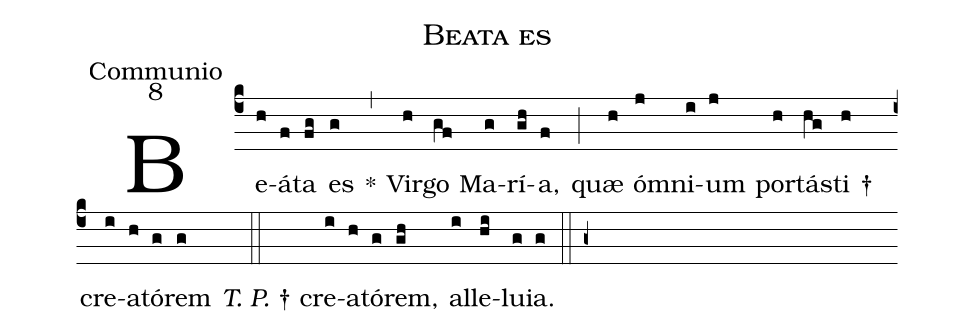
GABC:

name:Beata es;
office-part:Communio;
mode:8;
%%
(c4) Be(h)á(f)ta(fg) es(g) *(,) Vir(h)go(gf) Ma(g)rí(gh)a,(f) (;) quæ(h) óm(j)ni(i)um(j) por(h)tás(hg)ti(h) †() cre(i)a(h)tó(g)rem(g) (::) <i>T. P.</i> † cre(i)a(h)tó(g)rem,(gh) al(i)le(hi)lu(g)ia.(g) (::g+)
